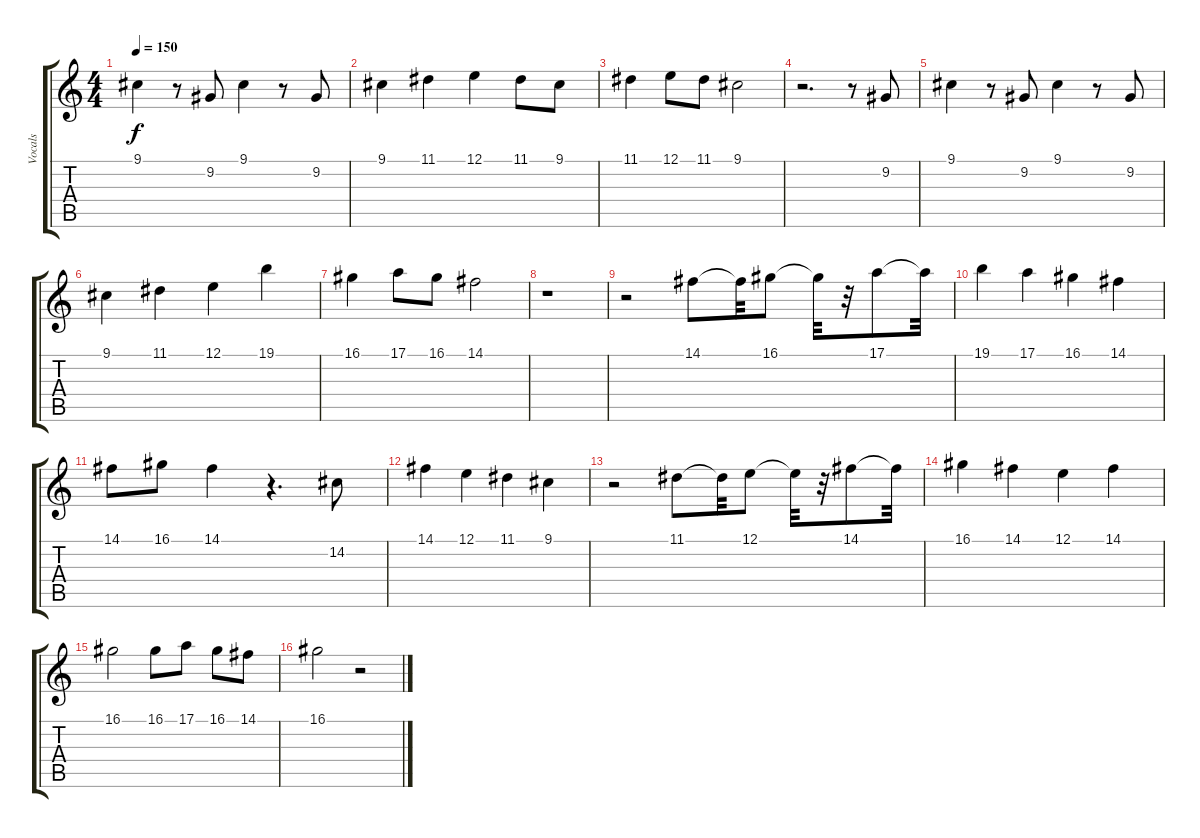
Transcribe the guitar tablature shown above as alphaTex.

\track ("Vocals" "Vocals") {instrument lead3calliope}
\staff {score tabs}
\tuning (E4 B3 G3 D3 A2 E2) {hide}
\ts (4 4)
\tempo 150
\clef g2
\ks c
9.1.4{dy f} r.8 9.2.8 9.1.4 r.8 9.2.8 |
9.1.4 11.1.4 12.1.4 11.1.8 9.1.8 |
11.1.4 12.1.8 11.1.8 9.1.2 |
r.2{d} r.8 9.2.8 |
9.1.4 r.8 9.2.8 9.1.4 r.8 9.2.8 |
9.1.4 11.1.4 12.1.4 19.1.4 |
16.1.4 17.1.8 16.1.8 14.1.2 |
r.1 |
r.2 14.1.8 14.1{t}.32 16.1.8 16.1{t}.32 r.32 17.1.8 17.1{t}.32 |
19.1.4 17.1.4 16.1.4 14.1.4 |
14.1.8 16.1.8 14.1.4 r.4{d} 14.2.8 |
14.1.4 12.1.4 11.1.4 9.1.4 |
r.2 11.1.8 11.1{t}.32 12.1.8 12.1{t}.32 r.32 14.1.8 14.1{t}.32 |
16.1.4 14.1.4 12.1.4 14.1.4 |
16.1.2 16.1.8 17.1.8 16.1.8 14.1.8 |
16.1.2 r.2
